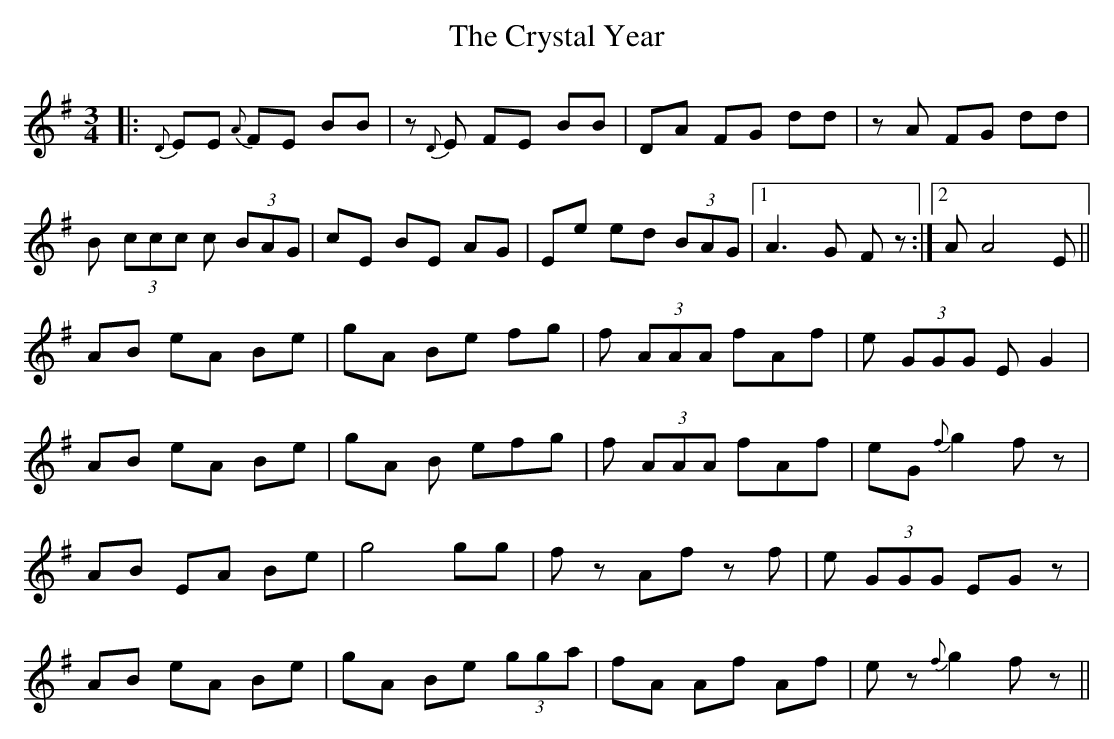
X:1
T: The Crystal Year
M: 3/4
L: 1/8
K: Emin
|:{D}EE {A}FE BB|z{D}E FE BB|DA FG dd|zA FG dd|
B (3ccc c (3BAG |cE BE AG|Ee ed (3BAG |1 A3 G Fz:|2 A A4 E||
AB eA Be|gA Be fg|f (3AAA fAf|e (3GGG E G2|
AB eA Be|gA B efg|f (3AAA fAf|eG {f}g2 fz|
AB EA Be|g4 gg|fz Af zf|e (3GGG EGz|
AB eA Be|gA Be (3gga|fA Af Af|ez {f}g2 fz||
